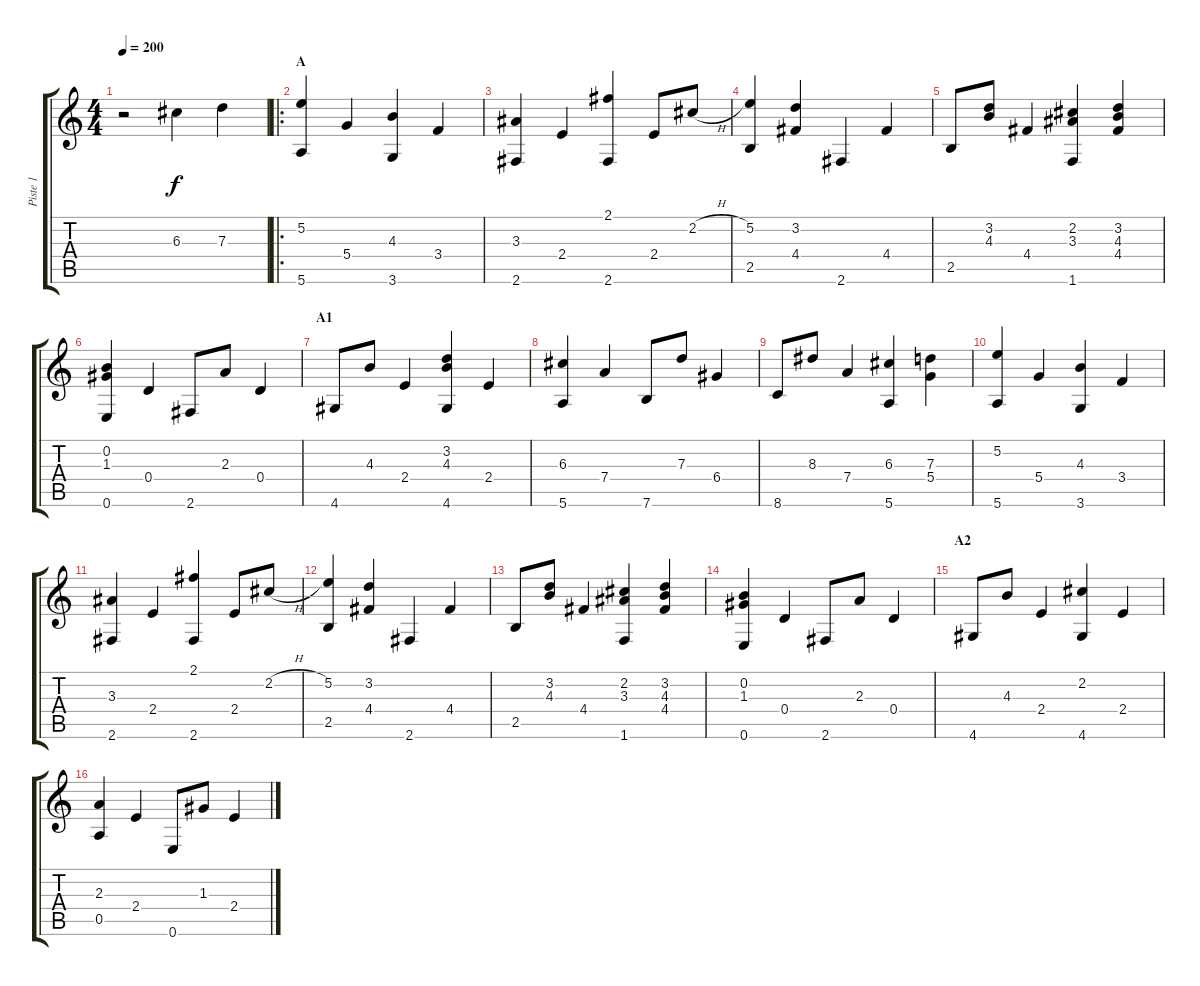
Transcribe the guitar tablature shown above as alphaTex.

\track ("Piste 1" "Piste 1") {instrument acousticguitarsteel}
\staff {score tabs}
\tuning (E4 B3 G3 D3 A2 E2) {hide}
\ts (4 4)
\tempo 200
\clef g2
\ks c
r.2{dy f instrument acousticguitarsteel} 6.3.4 7.3.4 |
\ro
\section ("" "A")
(5.2 5.6).4 5.4.4 (4.3 3.6).4 3.4.4 |
(3.3 2.6).4 2.4.4 (2.1 2.6).4 2.4.8 2.2{h}.8 |
(5.2 2.5).4 (3.2 4.4).4 2.6.4 4.4.4 |
2.5.8 (3.2 4.3).8 4.4.4 (2.2 3.3 1.6).4 (3.2 4.3 4.4).4 |
(0.2 1.3 0.6).4 0.4.4 2.6.8 2.3.8 0.4.4 |
\section ("" "A1")
4.6.8 4.3.8 2.4.4 (3.2 4.3 4.6).4 2.4.4 |
(6.3 5.6).4 7.4.4 7.6.8 7.3.8 6.4.4 |
8.6.8 8.3.8 7.4.4 (6.3 5.6).4 (7.3 5.4).4 |
(5.2 5.6).4 5.4.4 (4.3 3.6).4 3.4.4 |
(3.3 2.6).4 2.4.4 (2.1 2.6).4 2.4.8 2.2{h}.8 |
(5.2 2.5).4 (3.2 4.4).4 2.6.4 4.4.4 |
2.5.8 (3.2 4.3).8 4.4.4 (2.2 3.3 1.6).4 (3.2 4.3 4.4).4 |
(0.2 1.3 0.6).4 0.4.4 2.6.8 2.3.8 0.4.4 |
\section ("" "A2")
4.6.8 4.3.8 2.4.4 (2.2 4.6).4 2.4.4 |
(2.3 0.5).4 2.4.4 0.6.8 1.3.8 2.4.4
